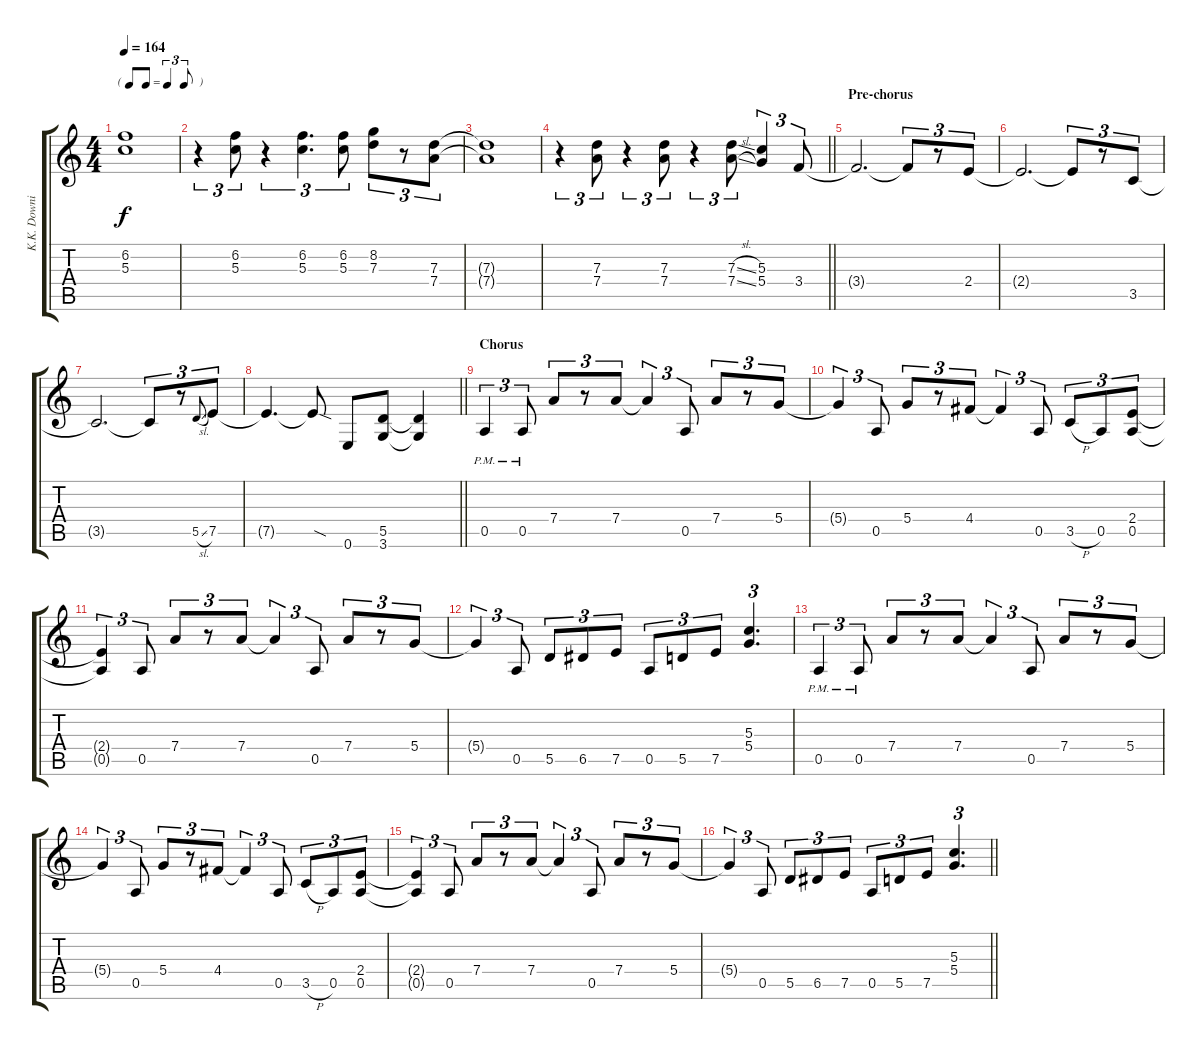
\track ("K.K. Downing" "K.K. Downi") {instrument distortionguitar}
\staff {score tabs}
\tuning (E4 B3 G3 D3 A2 E2) {hide}
\ts (4 4)
\tf triplet8th
\tempo 164
\clef g2
\ks c
(6.2{t} 5.3{t}).1{dy f} |
r.4{tu (3 2)} (6.2 5.3).8{tu (3 2)} r.4{tu (3 2)} (6.2 5.3).4{d tu (3 2)} (6.2 5.3).8{tu (3 2)} (8.2 7.3).8{tu (3 2)} r.8{tu (3 2)} (7.3 7.4).8{tu (3 2)} |
(7.3{t} 7.4{t}).1 |
\barLineRight lightlight
r.4{tu (3 2)} (7.3 7.4).8{tu (3 2)} r.4{tu (3 2)} (7.3 7.4).8{tu (3 2)} r.4{tu (3 2)} (7.3{sl} 7.4{sl}).8{tu (3 2)} (5.3 5.4).4{tu (3 2)} 3.4.8{tu (3 2)} |
\section ("" "Pre-chorus")
3.4{t}.2{d} 3.4{t}.8{tu (3 2)} r.8{tu (3 2)} 2.4.8{tu (3 2)} |
2.4{t}.2{d} 2.4{t}.8{tu (3 2)} r.8{tu (3 2)} 3.5.8{tu (3 2)} |
3.5{t}.2{d} 3.5{t}.8{tu (3 2)} r.8{tu (3 2)} 5.5{sl}.8{gr onbeat} 7.5.8{tu (3 2)} |
\barLineRight lightlight
7.5{t}.4{d} 7.5{sod t}.8 0.6.8 (5.5 3.6).8 (5.5{t} 3.6{t}).4 |
\section ("" "Chorus")
0.5{pm}.4{tu (3 2)} 0.5{pm}.8{tu (3 2)} 7.4.8{tu (3 2)} r.8{tu (3 2)} 7.4.8{tu (3 2)} 7.4{t}.4{tu (3 2)} 0.5.8{tu (3 2)} 7.4.8{tu (3 2)} r.8{tu (3 2)} 5.4.8{tu (3 2)} |
5.4{t}.4{tu (3 2)} 0.5.8{tu (3 2)} 5.4.8{tu (3 2)} r.8{tu (3 2)} 4.4.8{tu (3 2)} 4.4{t}.4{tu (3 2)} 0.5.8{tu (3 2)} 3.5{h}.8{tu (3 2)} 0.5.8{tu (3 2)} (2.4 0.5).8{tu (3 2)} |
(2.4{t} 0.5{t}).4{tu (3 2)} 0.5.8{tu (3 2)} 7.4.8{tu (3 2)} r.8{tu (3 2)} 7.4.8{tu (3 2)} 7.4{t}.4{tu (3 2)} 0.5.8{tu (3 2)} 7.4.8{tu (3 2)} r.8{tu (3 2)} 5.4.8{tu (3 2)} |
5.4{t}.4{tu (3 2)} 0.5.8{tu (3 2)} 5.5.8{tu (3 2)} 6.5.8{tu (3 2)} 7.5.8{tu (3 2)} 0.5.8{tu (3 2)} 5.5.8{tu (3 2)} 7.5.8{tu (3 2)} (5.3 5.4).4{d tu (3 2)} |
0.5{pm}.4{tu (3 2)} 0.5{pm}.8{tu (3 2)} 7.4.8{tu (3 2)} r.8{tu (3 2)} 7.4.8{tu (3 2)} 7.4{t}.4{tu (3 2)} 0.5.8{tu (3 2)} 7.4.8{tu (3 2)} r.8{tu (3 2)} 5.4.8{tu (3 2)} |
5.4{t}.4{tu (3 2)} 0.5.8{tu (3 2)} 5.4.8{tu (3 2)} r.8{tu (3 2)} 4.4.8{tu (3 2)} 4.4{t}.4{tu (3 2)} 0.5.8{tu (3 2)} 3.5{h}.8{tu (3 2)} 0.5.8{tu (3 2)} (2.4 0.5).8{tu (3 2)} |
(2.4{t} 0.5{t}).4{tu (3 2)} 0.5.8{tu (3 2)} 7.4.8{tu (3 2)} r.8{tu (3 2)} 7.4.8{tu (3 2)} 7.4{t}.4{tu (3 2)} 0.5.8{tu (3 2)} 7.4.8{tu (3 2)} r.8{tu (3 2)} 5.4.8{tu (3 2)} |
\barLineRight lightlight
5.4{t}.4{tu (3 2)} 0.5.8{tu (3 2)} 5.5.8{tu (3 2)} 6.5.8{tu (3 2)} 7.5.8{tu (3 2)} 0.5.8{tu (3 2)} 5.5.8{tu (3 2)} 7.5.8{tu (3 2)} (5.3 5.4).4{d tu (3 2)}
